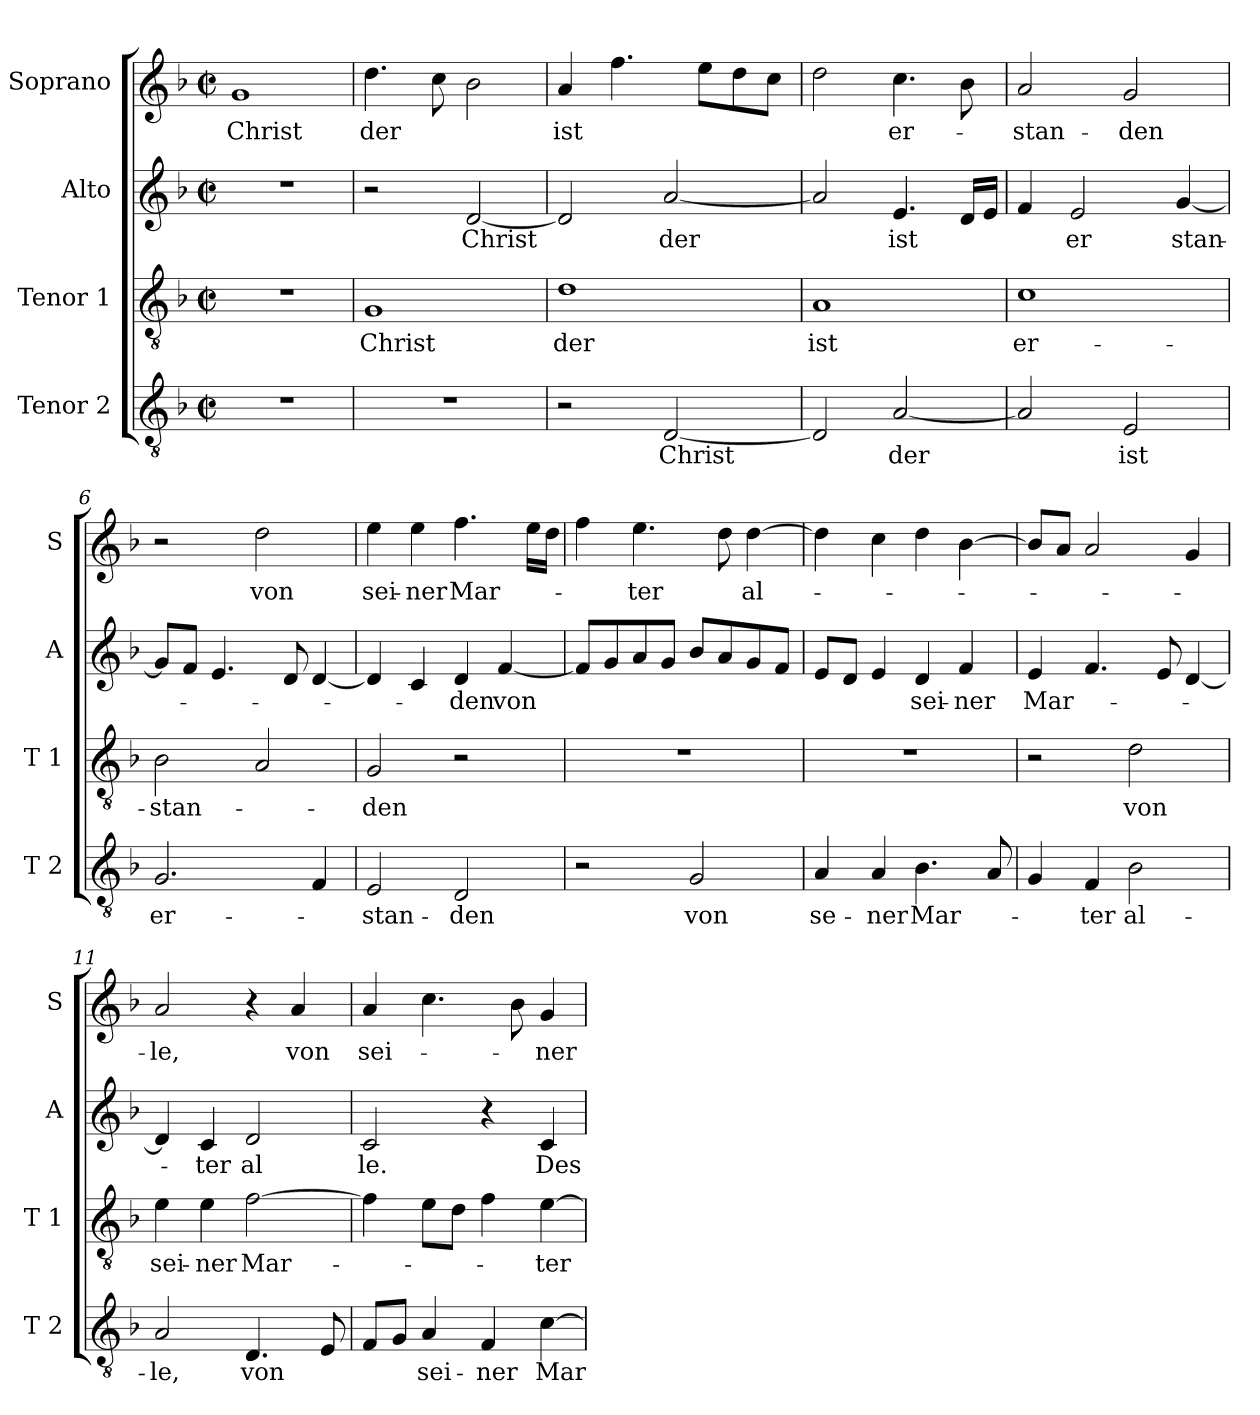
**kern	**text	**kern	**text	**kern	**text	**kern	**text
*part4	*part4	*part3	*part3	*part2	*part2	*part1	*part1
*staff4	*staff4	*staff3	*staff3	*staff2	*staff2	*staff1	*staff1
*I"Tenor 2	*	*I"Tenor 1	*	*I"Alto	*	*I"Soprano	*
*I'T 2	*	*I'T 1	*	*I'A	*	*I'S	*
*clefGv2	*	*clefGv2	*	*clefG2	*	*clefG2	*
*k[b-]	*	*k[b-]	*	*k[b-]	*	*k[b-]	*
*F:	*	*F:	*	*F:	*	*F:	*
*M2/2	*	*M2/2	*	*M2/2	*	*M2/2	*
*met(c|)	*	*met(c|)	*	*met(c|)	*	*met(c|)	*
*MM120	*	*MM120	*	*MM120	*	*MM120	*
=1	=1	=1	=1	=1	=1	=1	=1
!	!	!	!	!	!	!	!LO:LY:b
1r	.	1r	.	1r	.	1g	Christ
=2	=2	=2	=2	=2	=2	=2	=2
!	!	!	!LO:LY:b	!	!	!	!LO:LY:b
1r	.	1G	Christ	2r	.	4.dd\	der
.	.	.	.	.	.	8cc\	.
!	!	!	!	!	!LO:LY:b	!	!
.	.	.	.	[2d/	Christ	2b-\	.
=3	=3	=3	=3	=3	=3	=3	=3
!	!	!	!LO:LY:b	!	!	!	!LO:LY:b
2r	.	1d	der	2d/]	.	4a/	ist
.	.	.	.	.	.	4.ff\	.
!	!LO:LY:b	!	!	!	!LO:LY:b	!	!
[2D/	Christ	.	.	[2a/	der	.	.
.	.	.	.	.	.	8ee\L	.
.	.	.	.	.	.	8dd\	.
.	.	.	.	.	.	8cc\J	.
=4	=4	=4	=4	=4	=4	=4	=4
!	!	!	!LO:LY:b	!	!	!	!
2D/]	.	1A	ist	2a/]	.	2dd\	.
!	!LO:LY:b	!	!	!	!LO:LY:b	!	!LO:LY:b
[2A/	der	.	.	4.e/	ist	4.cc\	er-
.	.	.	.	16d/LL	.	8b-\	.
.	.	.	.	16e/JJ	.	.	.
=5	=5	=5	=5	=5	=5	=5	=5
!	!	!	!LO:LY:b	!	!	!	!LO:LY:b
2A/]	.	1c	er-	4f/	.	2a/	-stan-
!	!	!	!	!	!LO:LY:b	!	!
.	.	.	.	2e/	er	.	.
!	!LO:LY:b	!	!	!	!	!	!LO:LY:b
2E/	ist	.	.	.	.	2g/	-den
!	!	!	!	!	!LO:LY:b	!	!
.	.	.	.	[4g/	stan-	.	.
=6	=6	=6	=6	=6	=6	=6	=6
!	!LO:LY:b	!	!LO:LY:b	!	!	!	!
2.G/	er-	2B-\	-stan-	8g/L]	.	2r	.
.	.	.	.	8f/J	.	.	.
.	.	.	.	4.e/	.	.	.
!	!	!	!	!	!	!	!LO:LY:b
.	.	2A/	.	.	.	2dd\	von
.	.	.	.	8d/	.	.	.
4F/	.	.	.	[4d/	.	.	.
!!LO:LB:g=z
=7	=7	=7	=7	=7	=7	=7	=7
!	!LO:LY:b	!	!LO:LY:b	!	!	!	!LO:LY:b
2E/	-stan-	2G/	-den	4d/]	.	4ee\	sei-
!	!	!	!	!	!	!	!LO:LY:b
.	.	.	.	4c/	.	4ee\	-ner
!	!LO:LY:b	!	!	!	!LO:LY:b	!	!LO:LY:b
2D/	-den	2r	.	4d/	-den	4.ff\	Mar-
!	!	!	!	!	!LO:LY:b	!	!
.	.	.	.	[4f/	von	.	.
.	.	.	.	.	.	16ee\LL	.
.	.	.	.	.	.	16dd\JJ	.
=8	=8	=8	=8	=8	=8	=8	=8
2r	.	1r	.	8f/L]	.	4ff\	.
.	.	.	.	8g/	.	.	.
!	!	!	!	!	!	!	!LO:LY:b
.	.	.	.	8a/	.	4.ee\	-ter
.	.	.	.	8g/J	.	.	.
!	!LO:LY:b	!	!	!	!	!	!
2G/	von	.	.	8b-/L	.	.	.
.	.	.	.	8a/	.	8dd\	.
!	!	!	!	!	!	!	!LO:LY:b
.	.	.	.	8g/	.	[4dd\	al-
.	.	.	.	8f/J	.	.	.
=9	=9	=9	=9	=9	=9	=9	=9
!	!LO:LY:b	!	!	!	!	!	!
4A/	se-	1r	.	8e/L	.	4dd\]	.
.	.	.	.	8d/J	.	.	.
!	!LO:LY:b	!	!	!	!	!	!
4A/	-ner	.	.	4e/	.	4cc\	.
!	!LO:LY:b	!	!	!	!LO:LY:b	!	!
4.B-\	Mar-	.	.	4d/	sei-	4dd\	.
!	!	!	!	!	!LO:LY:b	!	!
.	.	.	.	4f/	-ner	[4b-\	.
8A/	.	.	.	.	.	.	.
=10	=10	=10	=10	=10	=10	=10	=10
!	!	!	!	!	!LO:LY:b	!	!
4G/	.	2r	.	4e/	Mar-	8b-/L]	.
.	.	.	.	.	.	8a/J	.
!	!LO:LY:b	!	!	!	!	!	!
4F/	-ter	.	.	4.f/	.	2a/	.
!	!LO:LY:b	!	!LO:LY:b	!	!	!	!
2B-\	al-	2d\	von	.	.	.	.
.	.	.	.	8e/	.	.	.
.	.	.	.	[4d/	.	4g/	.
=11	=11	=11	=11	=11	=11	=11	=11
!	!LO:LY:b	!	!LO:LY:b	!	!	!	!LO:LY:b
2A/	-le,	4e\	sei-	4d/]	.	2a/	-le,
!	!	!	!LO:LY:b	!	!LO:LY:b	!	!
.	.	4e\	-ner	4c/	-ter	.	.
!	!LO:LY:b	!	!LO:LY:b	!	!LO:LY:b	!	!
4.D/	von	[2f\	Mar-	2d/	al	4r	.
!	!	!	!	!	!	!	!LO:LY:b
.	.	.	.	.	.	4a/	von
8E/	.	.	.	.	.	.	.
!!LO:PB:g=z
=12	=12	=12	=12	=12	=12	=12	=12
!	!	!	!	!	!LO:LY:b	!	!LO:LY:b
8F/L	.	4f\]	.	2c/	le.	4a/	sei-
8G/J	.	.	.	.	.	.	.
!	!LO:LY:b	!	!	!	!	!	!
4A/	sei-	8e\L	.	.	.	4.cc\	.
.	.	8d\J	.	.	.	.	.
!	!LO:LY:b	!	!	!	!	!	!
4F/	-ner	4f\	.	4r	.	.	.
.	.	.	.	.	.	8b-\	.
!	!LO:LY:b	!	!LO:LY:b	!	!LO:LY:b	!	!LO:LY:b
[4c\	Mar-	[4e\	-ter	4c/	Des	4g/	-ner
=	=	=	=	=	=	=	=
*-	*-	*-	*-	*-	*-	*-	*-
